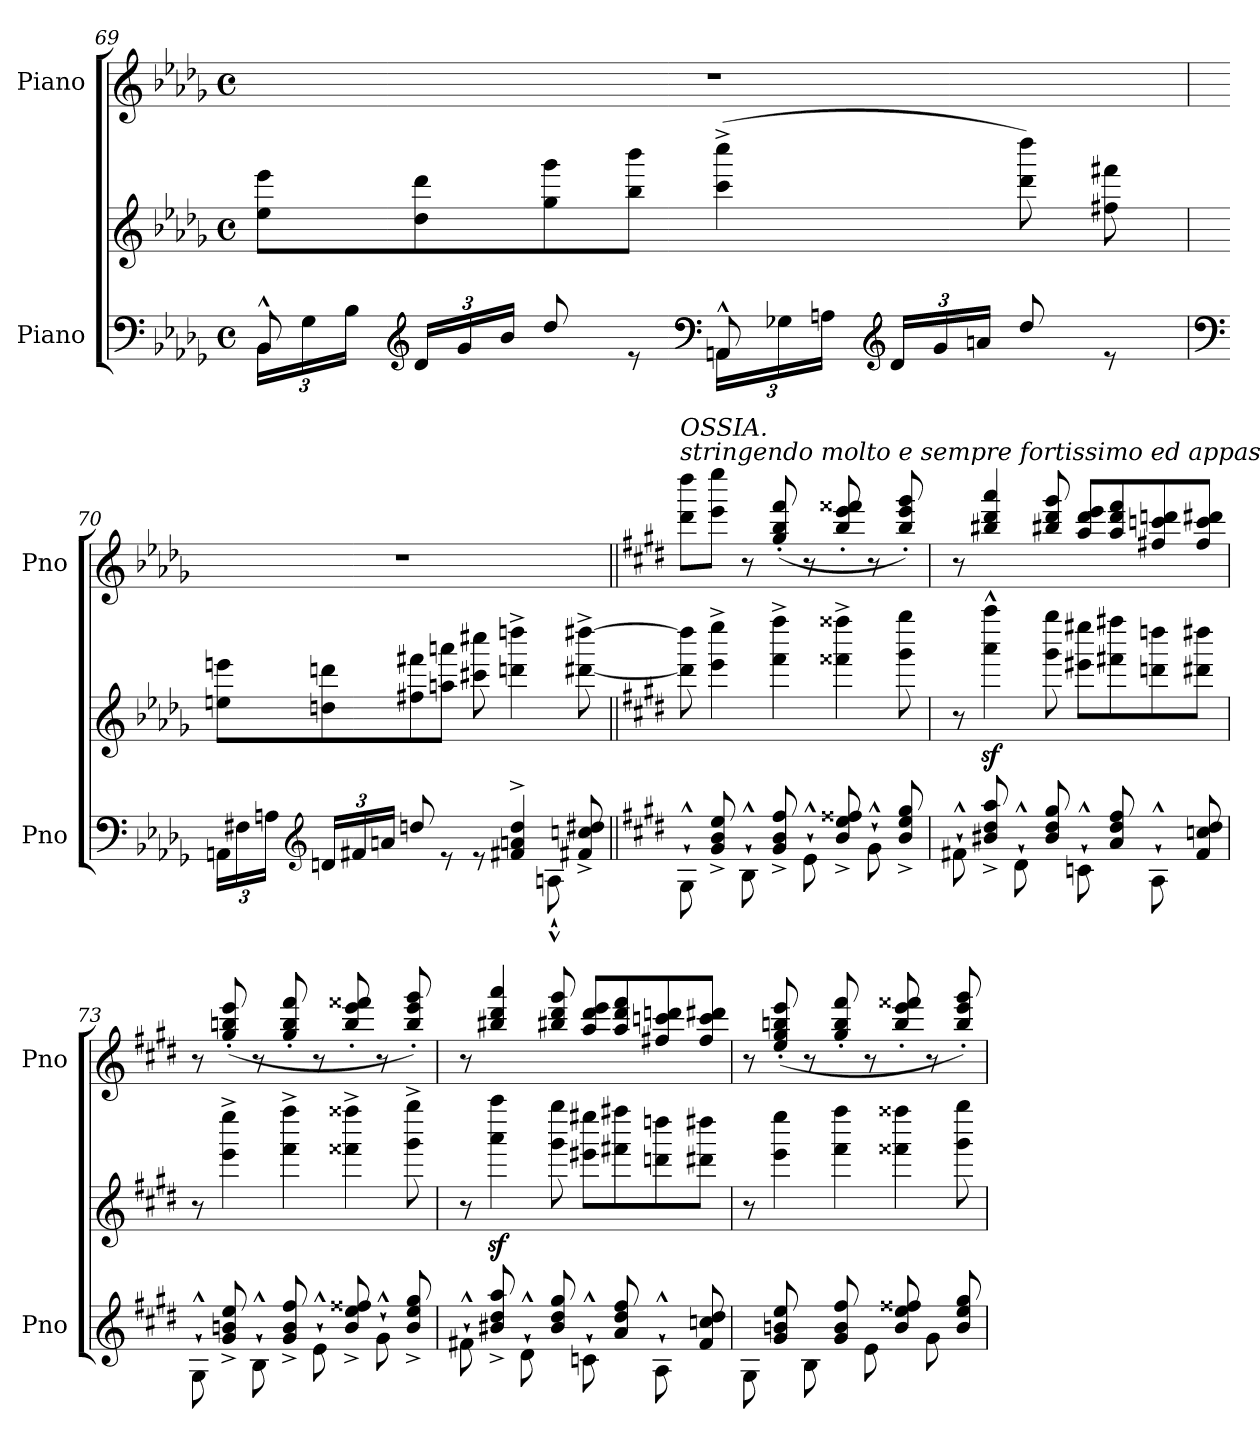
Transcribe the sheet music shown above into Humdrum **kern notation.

**kern	**kern	**dynam	**kern
*part2	*part2	*part2	*part1
*staff3	*staff2	*staff2/3	*staff1
*I"Piano	*	*	*I"Piano
*I'Pno	*	*	*I'Pno
!!LO:LB:g=z
*clefF4	*clefG2	*	*clefG2
*k[b-e-a-d-g-]	*k[b-e-a-d-g-]	*	*k[b-e-a-d-g-]
*M4/4	*M4/4	*	*M4/4
*met(c)	*met(c)	*	*met(c)
=69	=69	=69	=69
*^	*	*	*
*	*Xbrackettup	*	*	*
8BB-^^/	24BB-\LL	8ee-\ 8eee-\L	.	1r
.	24G-\	.	.	.
.	24B-\JJ	.	.	.
*clefG2	*	*	*	*
24d-/LL	8ryy	8dd-\ 8ddd-\	.	.
24g-/	.	.	.	.
24b-/JJ	.	.	.	.
8dd-/	4ryy	8gg-\ 8ggg-\	.	.
8re	.	8bb-\ 8bbb-\J	.	.
*clefF4	*	*	*	*
8AAn^^/	24AA\LL	(4ccc\^ 4cccc\^	.	.
.	24G-X\	.	.	.
.	24An\JJ	.	.	.
*clefG2	*	*	*	*
24d-/LL	8ryy	.	.	.
24g-/	.	.	.	.
24an/JJ	.	.	.	.
8dd-/	4ryy	8ddd-\ 8dddd-\)	.	.
8re	.	8ff#X\ 8fff#X\	.	.
=70	=70	=70	=70	=70
*clefF4	*	*	*	*
24AAn\LL	2.ryy	8een\ 8eeen\L	.	1r
24F#X\	.	.	.	.
24An\JJ	.	.	.	.
*clefG2	*	*	*	*
24dn/LL	.	8ddn\ 8dddn\	.	.
24f#X/	.	.	.	.
24an/JJ	.	.	.	.
8ddn/	.	8ff#X\ 8fff#X\	.	.
8re	.	8aan\ 8aaan\J	.	.
8re	.	8ccc#X\ 8cccc#X\	.	.
4f#X/^ 4an/^ 4dd/^	.	4dddn\^ 4ddddn\^	.	.
.	8An^^`\	.	.	.
8f#X/^ 8ccn/^ 8dd#X/^	8ryy	[8ddd#X\^ [8dddd#X\^	.	.
*v	*v	*	*	*
!!LO:PB:g=z
=71||	=71||	=71||	=71||
*k[f#c#g#d#]	*k[f#c#g#d#]	*	*k[f#c#g#d#]
*^	*	*	*
!	!	!	!	!LO:TX:a:i:t=stringendo molto e sempre fortissimo ed appassionato.
!	!	!	!	!LO:TX:a:i:t=OSSIA.
!LO:TX:a:i:t=marc.	!	!	!	!
!LO:TX:a:i:t=stringendo molto e sempre fortissimo ed appassionato.	!	!	!	!
*v	*v	*	*	*
8G#^^`\	8ddd#\] 8dddd#\]	.	8ddd#\ 8dddd#\L
8g#/^ 8b/^ 8ee/^	4eee\^ 4eeee\^	.	8eee\ 8eeee\J
8B^^`\	.	.	8r
8g#/^ 8b/^ 8ff#/^	4fff#\^ 4ffff#\^	.	(>8gg#/' 8bb/' 8fff#/'
8e^^`\	.	.	8r
8b/^ 8ee/^ 8ff##X/^	4fff##X\^ 4ffff##X\^	.	8bb/' 8eee/' 8fff##X/'
8g#^^`\	.	.	8r
8b/^ 8ee/^ 8gg#/^	8ggg#\ 8gggg#\	.	8bb/' 8eee/' 8ggg#/')
=72	=72	=72	=72
8f#X^^`\	8r	.	8r
8b#X/^ 8dd#/^ 8aa/^	4aaa\z<^^ 4aaaa\z<^^	.	4bb#X/ 4ddd#/ 4aaa/
8d#^^`\	.	.	.
8b#/ 8dd#/ 8gg#/	8ggg#\ 8gggg#\	.	8bb#X/ 8ddd#/ 8ggg#/
8cn^^`\	8eee#X\ 8eeee#X\L	.	8aa/ 8ddd#/ 8eee/L
8a/ 8dd#/ 8ff#/	8fff#X\ 8ffff#X\	.	8aa/ 8ddd#/ 8fff#/
8A^^`\	8dddn\ 8ddddn\	.	8ff#X/ 8cccn/ 8dddn/
8f#/ 8ccn/ 8dd#/	8ddd#X\ 8dddd#X\J	.	8ff#/ 8ccc/ 8ddd#X/J
=73	=73	=73	=73
8G#^^`\	8r	.	8r
8g#/^ 8bn/^ 8ee/^	4eee\^ 4eeee\^	.	(>8gg#/' 8bbn/' 8eee/'
8B^^`\	.	.	8r
8g#/^ 8b/^ 8ff#/^	4fff#\^ 4ffff#\^	.	8gg#/' 8bb/' 8fff#/'
8e^^`\	.	.	8r
8b/^ 8ee/^ 8ff##X/^	4fff##X\^ 4ffff##X\^	.	8bb/' 8eee/' 8fff##X/'
8g#^^`\	.	.	8r
8b/^ 8ee/^ 8gg#/^	8ggg#\^ 8gggg#\^	.	8bb/' 8eee/' 8ggg#/')
=74	=74	=74	=74
8f#X^^`\	8r	.	8r
8b#X/^ 8dd#/^ 8aa/^	4aaa\z< 4aaaa\z<	.	4bb#X/ 4ddd#/ 4aaa/
8d#^^`\	.	.	.
8b#/ 8dd#/ 8gg#/	8ggg#\ 8gggg#\	.	8bb#X/ 8ddd#/ 8ggg#/
8cn^^`\	8eee#X\ 8eeee#X\L	.	8aa/ 8ddd#/ 8eee/L
8a/ 8dd#/ 8ff#/	8fff#X\ 8ffff#X\	.	8aa/ 8ddd#/ 8fff#/
8A^^`\	8dddn\ 8ddddn\	.	8ff#X/ 8cccn/ 8dddn/
8f#/ 8ccn/ 8dd#/	8ddd#X\ 8dddd#X\J	.	8ff#/ 8ccc/ 8ddd#X/J
!!LO:LB:g=z
=75	=75	=75	=75
!	!	!LO:DY:b	!
8G#\	8r	other-dynamics	8r
8g#/ 8bn/ 8ee/	4eee\ 4eeee\	.	(>8ee/' 8gg#/' 8bbn/' 8eee/'
8B\	.	.	8r
8g#/ 8b/ 8ff#/	4fff#\ 4ffff#\	.	8gg#/' 8bb/' 8fff#/'
8e\	.	.	8r
8b/ 8ee/ 8ff##X/	4fff##X\ 4ffff##X\	.	8bb/' 8eee/' 8fff##X/'
8g#\	.	.	8r
8b/ 8ee/ 8gg#/	8ggg#\ 8gggg#\	.	8bb/' 8eee/' 8ggg#/')
=	=	=	=
*-	*-	*-	*-
